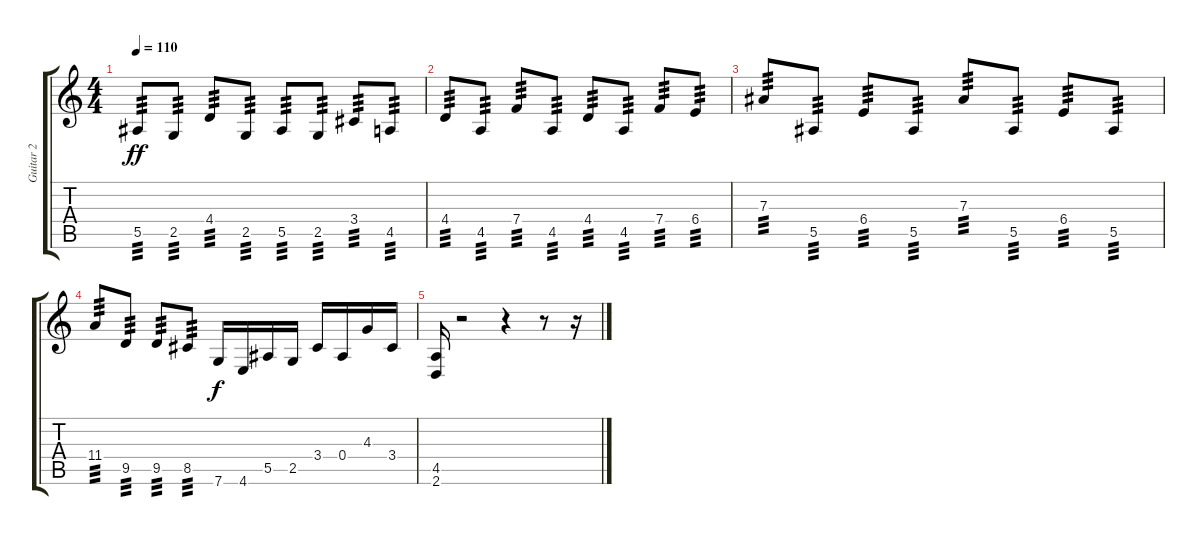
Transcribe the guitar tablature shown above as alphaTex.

\track ("Guitar 2" "Guitar 2") {instrument overdrivenguitar}
\staff {score tabs}
\tuning (C4 G3 Eb3 Bb2 F2 C2) {hide}
\ts (4 4)
\tempo 110
\clef g2
\ks c
5.5.8{tp 3 dy ff} 2.5.8{tp 3} 4.4.8{tp 3} 2.5.8{tp 3} 5.5.8{tp 3} 2.5.8{tp 3} 3.4.8{tp 3} 4.5.8{tp 3} |
4.4.8{tp 3} 4.5.8{tp 3} 7.4.8{tp 3} 4.5.8{tp 3} 4.4.8{tp 3} 4.5.8{tp 3} 7.4.8{tp 3} 6.4.8{tp 3} |
7.3.8{tp 3} 5.5.8{tp 3} 6.4.8{tp 3} 5.5.8{tp 3} 7.3.8{tp 3} 5.5.8{tp 3} 6.4.8{tp 3} 5.5.8{tp 3} |
11.4.8{tp 3} 9.5.8{tp 3} 9.5.8{tp 3} 8.5.8{tp 3} 7.6.16{dy f} 4.6.16 5.5.16 2.5.16 3.4.16 0.4.16 4.3.16 3.4.16 |
(4.5 2.6).16 r.2 r.4 r.8 r.16
